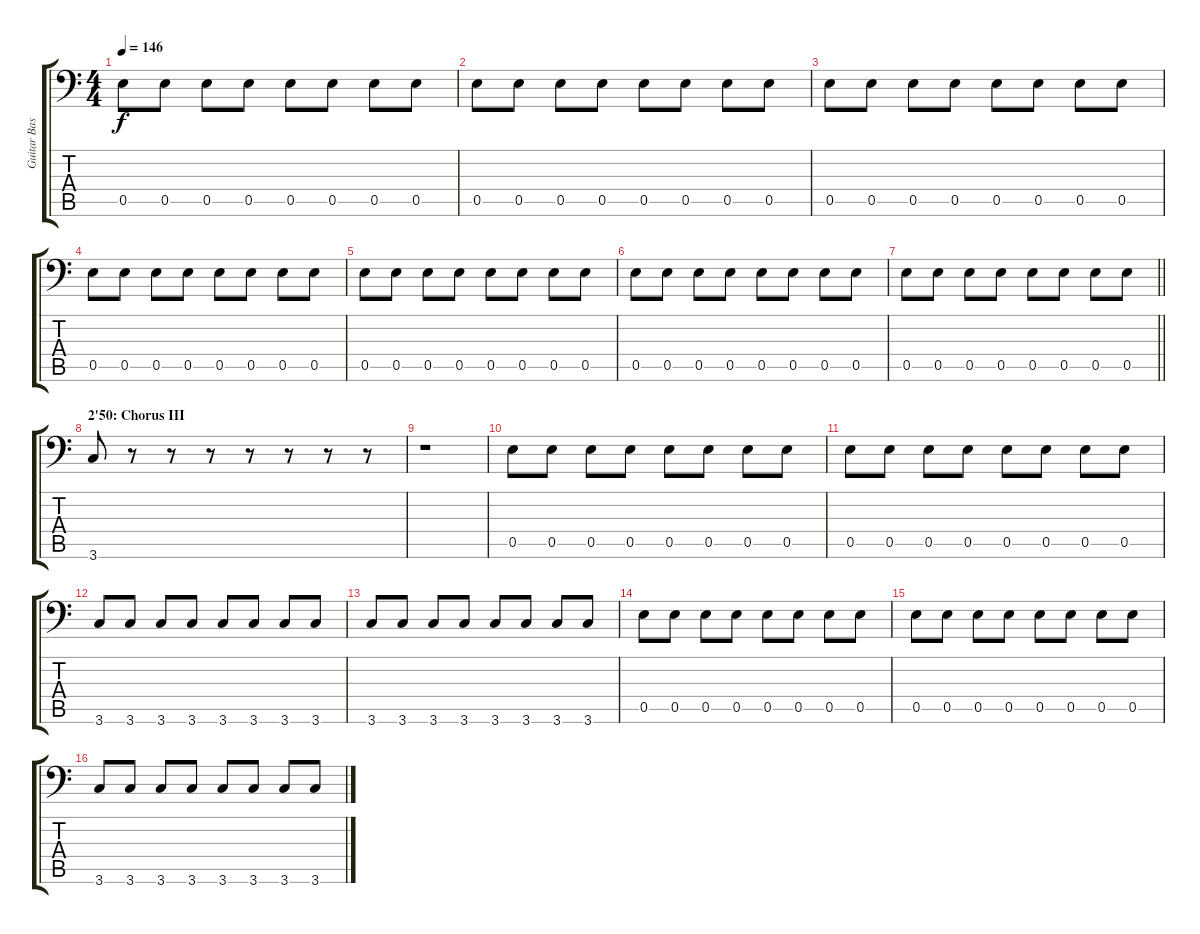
\track ("Guitar Bass" "Guitar Bas") {instrument electricbassfinger}
\staff {score tabs}
\tuning (B3 Gb3 D3 A2 E2 A1) {hide}
\ts (4 4)
\tempo 146
\clef f4
\ks c
0.5.8{dy f} 0.5.8 0.5.8 0.5.8 0.5.8 0.5.8 0.5.8 0.5.8 |
0.5.8 0.5.8 0.5.8 0.5.8 0.5.8 0.5.8 0.5.8 0.5.8 |
0.5.8 0.5.8 0.5.8 0.5.8 0.5.8 0.5.8 0.5.8 0.5.8 |
0.5.8 0.5.8 0.5.8 0.5.8 0.5.8 0.5.8 0.5.8 0.5.8 |
0.5.8 0.5.8 0.5.8 0.5.8 0.5.8 0.5.8 0.5.8 0.5.8 |
0.5.8 0.5.8 0.5.8 0.5.8 0.5.8 0.5.8 0.5.8 0.5.8 |
\barLineRight lightlight
0.5.8 0.5.8 0.5.8 0.5.8 0.5.8 0.5.8 0.5.8 0.5.8 |
\section ("" "2'50: Chorus III")
3.6.8 r.8 r.8 r.8 r.8 r.8 r.8 r.8 |
r.1 |
0.5.8 0.5.8 0.5.8 0.5.8 0.5.8 0.5.8 0.5.8 0.5.8 |
0.5.8 0.5.8 0.5.8 0.5.8 0.5.8 0.5.8 0.5.8 0.5.8 |
3.6.8 3.6.8 3.6.8 3.6.8 3.6.8 3.6.8 3.6.8 3.6.8 |
3.6.8 3.6.8 3.6.8 3.6.8 3.6.8 3.6.8 3.6.8 3.6.8 |
0.5.8 0.5.8 0.5.8 0.5.8 0.5.8 0.5.8 0.5.8 0.5.8 |
0.5.8 0.5.8 0.5.8 0.5.8 0.5.8 0.5.8 0.5.8 0.5.8 |
3.6.8 3.6.8 3.6.8 3.6.8 3.6.8 3.6.8 3.6.8 3.6.8
